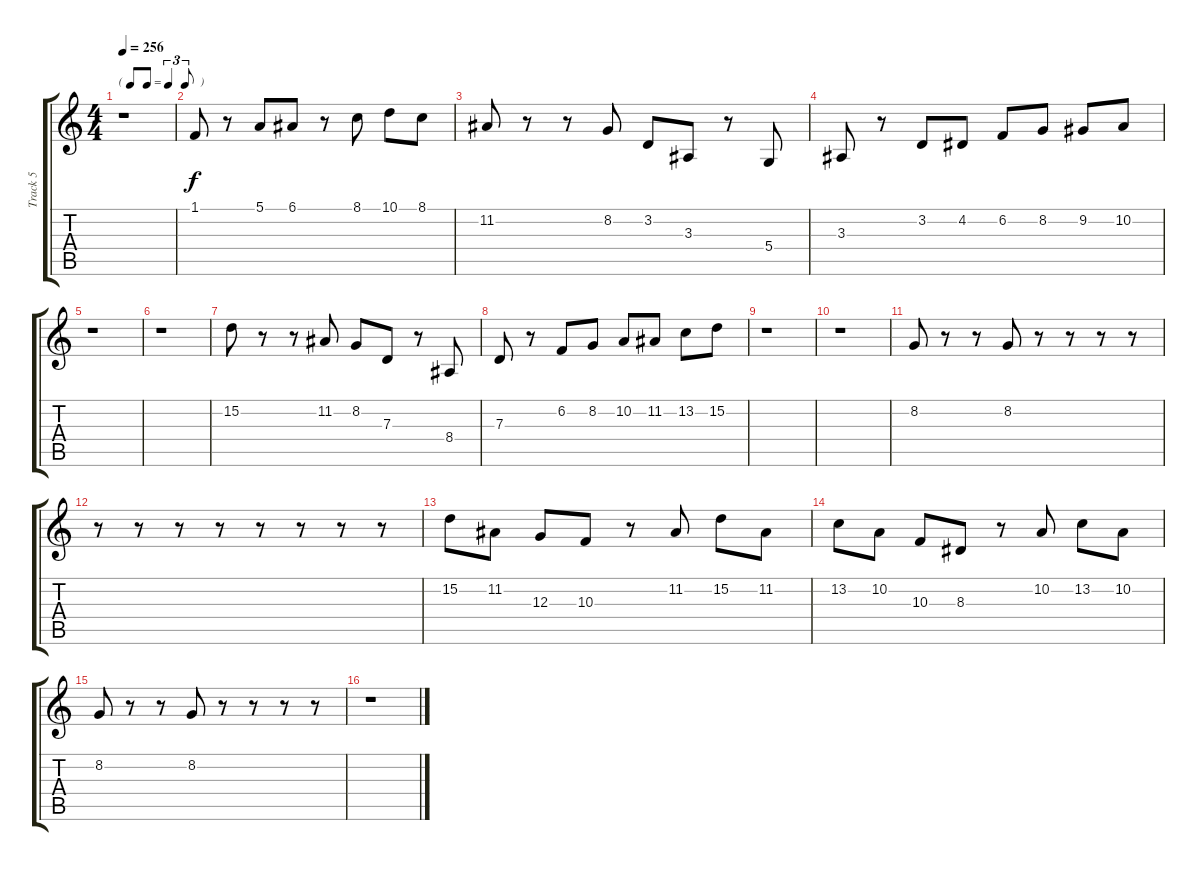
\track ("Track 5" "Track 5") {instrument trumpet}
\staff {score tabs}
\tuning (E4 B3 G3 D3 A2 E2) {hide}
\ts (4 4)
\tf triplet8th
\tempo 256
\clef g2
\ks c
r.1{dy f} |
1.1.8 r.8 5.1.8 6.1.8 r.8 8.1.8 10.1.8 8.1.8 |
11.2.8 r.8 r.8 8.2.8 3.2.8 3.3.8 r.8 5.4.8 |
3.3.8 r.8 3.2.8 4.2.8 6.2.8 8.2.8 9.2.8 10.2.8 |
r.1 |
r.1 |
15.2.8 r.8 r.8 11.2.8 8.2.8 7.3.8 r.8 8.4.8 |
7.3.8 r.8 6.2.8 8.2.8 10.2.8 11.2.8 13.2.8 15.2.8 |
r.1 |
r.1 |
8.2.8 r.8 r.8 8.2.8 r.8 r.8 r.8 r.8 |
r.8 r.8 r.8 r.8 r.8 r.8 r.8 r.8 |
15.2.8 11.2.8 12.3.8 10.3.8 r.8 11.2.8 15.2.8 11.2.8 |
13.2.8 10.2.8 10.3.8 8.3.8 r.8 10.2.8 13.2.8 10.2.8 |
8.2.8 r.8 r.8 8.2.8 r.8 r.8 r.8 r.8 |
r.1
